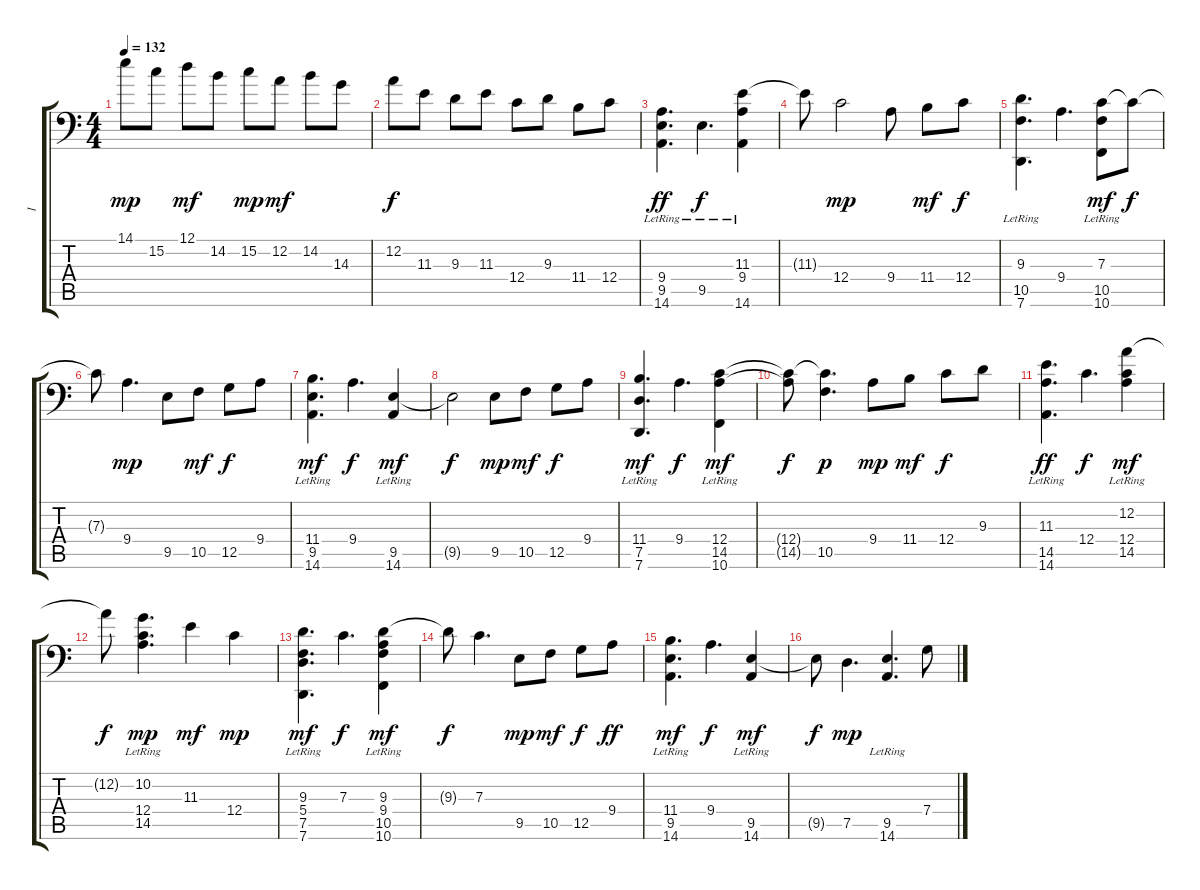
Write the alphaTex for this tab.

\track ("I" "I") {instrument acousticgrandpiano}
\staff {score tabs}
\tuning (D4 A3 F3 C3 G2 G1) {hide}
\ts (4 4)
\tempo 132
\clef f4
\ks c
14.1.8{dy mp instrument acousticgrandpiano} 15.2.8 12.1.8{dy mf} 14.2.8 15.2.8{dy mp} 12.2.8{dy mf} 14.2.8 14.3.8 |
12.2.8{dy f} 11.3.8 9.3.8 11.3.8 12.4.8 9.3.8 11.4.8 12.4.8 |
(9.4 9.5 14.6{lr}).4{d dy ff} 9.5{lr}.4{d dy f} (11.3{lr} 9.4{lr} 14.6{lr}).4 |
11.3{t}.8 12.4.2{dy mp} 9.4.8 11.4.8{dy mf} 12.4.8{dy f} |
(9.3 10.5{lr} 7.6{lr}).4{d} 9.4.4{d} (7.3 10.5{lr} 10.6{lr}).8{dy mf} 7.3{t}.8{dy f} |
7.3{t}.8 9.4.4{d dy mp} 9.5.8 10.5.8{dy mf} 12.5.8{dy f} 9.4.8 |
(11.4 9.5{lr} 14.6{lr}).4{d dy mf} 9.4.4{d dy f} (9.5 14.6{lr}).4{dy mf} |
9.5{t}.2{dy f} 9.5.8{dy mp} 10.5.8{dy mf} 12.5.8{dy f} 9.4.8 |
(11.4 7.5{lr} 7.6{lr}).4{d dy mf} 9.4.4{d dy f} (12.4 14.5 10.6{lr}).4{dy mf} |
(12.4{t} 14.5{t}).8{dy f} (12.4{t} 10.5).4{d dy p} 9.4.8{dy mp} 11.4.8{dy mf} 12.4.8{dy f} 9.3.8 |
(11.3 14.5{lr} 14.6{lr}).4{d dy ff} 12.4.4{d dy f} (12.2 12.4{lr} 14.5{lr}).4{dy mf} |
12.2{t}.8{dy f} (10.2 12.4{lr} 14.5{lr}).4{d dy mp} 11.3.4{dy mf} 12.4.4{dy mp} |
(9.3 5.4{lr} 7.5{lr} 7.6{lr}).4{d dy mf} 7.3.4{d dy f} (9.3 9.4{lr} 10.5{lr} 10.6{lr}).4{dy mf} |
9.3{t}.8{dy f} 7.3.4{d} 9.5.8{dy mp} 10.5.8{dy mf} 12.5.8{dy f} 9.4.8{dy ff} |
(11.4 9.5{lr} 14.6{lr}).4{d dy mf} 9.4.4{d dy f} (9.5 14.6{lr}).4{dy mf} |
9.5{t}.8{dy f} 7.5.4{d dy mp} (9.5 14.6{lr}).4{d} 7.4.8
